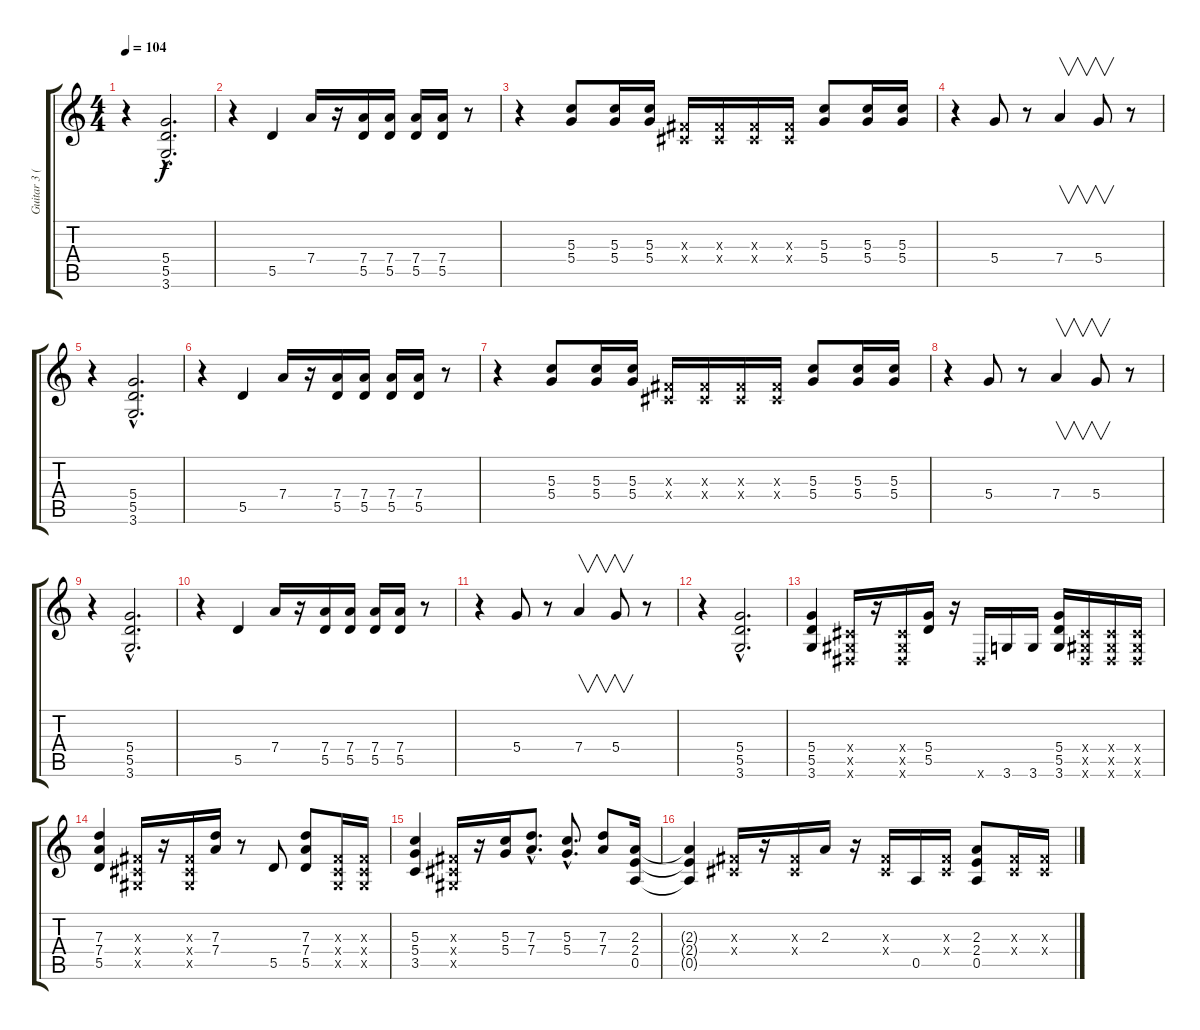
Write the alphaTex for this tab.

\track ("Guitar 3 (Rhythm 2)" "Guitar 3 (") {instrument distortionguitar}
\staff {score tabs}
\tuning (E4 B3 G3 D3 A2 E2) {hide}
\ts (4 4)
\tempo 104
\clef g2
\ks c
r.4{dy f} (5.4{hac} 5.5{hac} 3.6{hac}).2{d} |
r.4 5.5.4 7.4.16 r.16 (7.4 5.5).16 (7.4 5.5).16 (7.4 5.5).16 (7.4 5.5).16 r.8 |
r.4 (5.3 5.4).8 (5.3 5.4).16 (5.3 5.4).16 (-1.3{x} -1.4{x}).16 (-1.3{x} -1.4{x}).16 (-1.3{x} -1.4{x}).16 (-1.3{x} -1.4{x}).16 (5.3 5.4).8 (5.3 5.4).16 (5.3 5.4).16 |
r.4 5.4.8 r.8 7.4.4{v} 5.4.8{v} r.8 |
r.4 (5.4{hac} 5.5{hac} 3.6{hac}).2{d} |
r.4 5.5.4 7.4.16 r.16 (7.4 5.5).16 (7.4 5.5).16 (7.4 5.5).16 (7.4 5.5).16 r.8 |
r.4 (5.3 5.4).8 (5.3 5.4).16 (5.3 5.4).16 (-1.3{x} -1.4{x}).16 (-1.3{x} -1.4{x}).16 (-1.3{x} -1.4{x}).16 (-1.3{x} -1.4{x}).16 (5.3 5.4).8 (5.3 5.4).16 (5.3 5.4).16 |
r.4 5.4.8 r.8 7.4.4{v} 5.4.8{v} r.8 |
r.4 (5.4{hac} 5.5{hac} 3.6{hac}).2{d} |
r.4 5.5.4 7.4.16 r.16 (7.4 5.5).16 (7.4 5.5).16 (7.4 5.5).16 (7.4 5.5).16 r.8 |
r.4 5.4.8 r.8 7.4.4{v} 5.4.8{v} r.8 |
r.4 (5.4{hac} 5.5{hac} 3.6{hac}).2{d} |
(5.4 5.5 3.6).4 (-1.4{x} -1.5{x} -1.6{x}).16 r.16 (-1.4{x} -1.5{x} -1.6{x}).16 (5.4 5.5).16 r.16 -1.6{x}.16 3.6.16 3.6.16 (5.4 5.5 3.6).16 (-1.4{x} -1.5{x} -1.6{x}).16 (-1.4{x} -1.5{x} -1.6{x}).16 (-1.4{x} -1.5{x} -1.6{x}).16 |
(7.3 7.4 5.5).4 (-1.3{x} -1.4{x} -1.5{x}).16 r.16 (-1.3{x} -1.4{x} -1.5{x}).16 (7.3 7.4).16 r.8 5.5.8 (7.3 7.4 5.5).8 (-1.3{x} -1.4{x} -1.5{x}).16 (-1.3{x} -1.4{x} -1.5{x}).16 |
(5.3 5.4 3.5).4 (-1.3{x} -1.4{x} -1.5{x}).16 r.16 (5.3 5.4).16 (7.3{hac} 7.4{hac}).8{d} (5.3{hac} 5.4{hac}).8{d} (7.3 7.4).8 (2.3 2.4 0.5).16 |
(2.3{t} 2.4{t} 0.5{t}).4 (-1.3{x} -1.4{x}).16 r.16 (-1.3{x} -1.4{x}).16 2.3.16 r.16 (-1.3{x} -1.4{x}).16 0.5.16 (-1.3{x} -1.4{x}).16 (2.3 2.4 0.5).8 (-1.3{x} -1.4{x}).16 (-1.3{x} -1.4{x}).16
